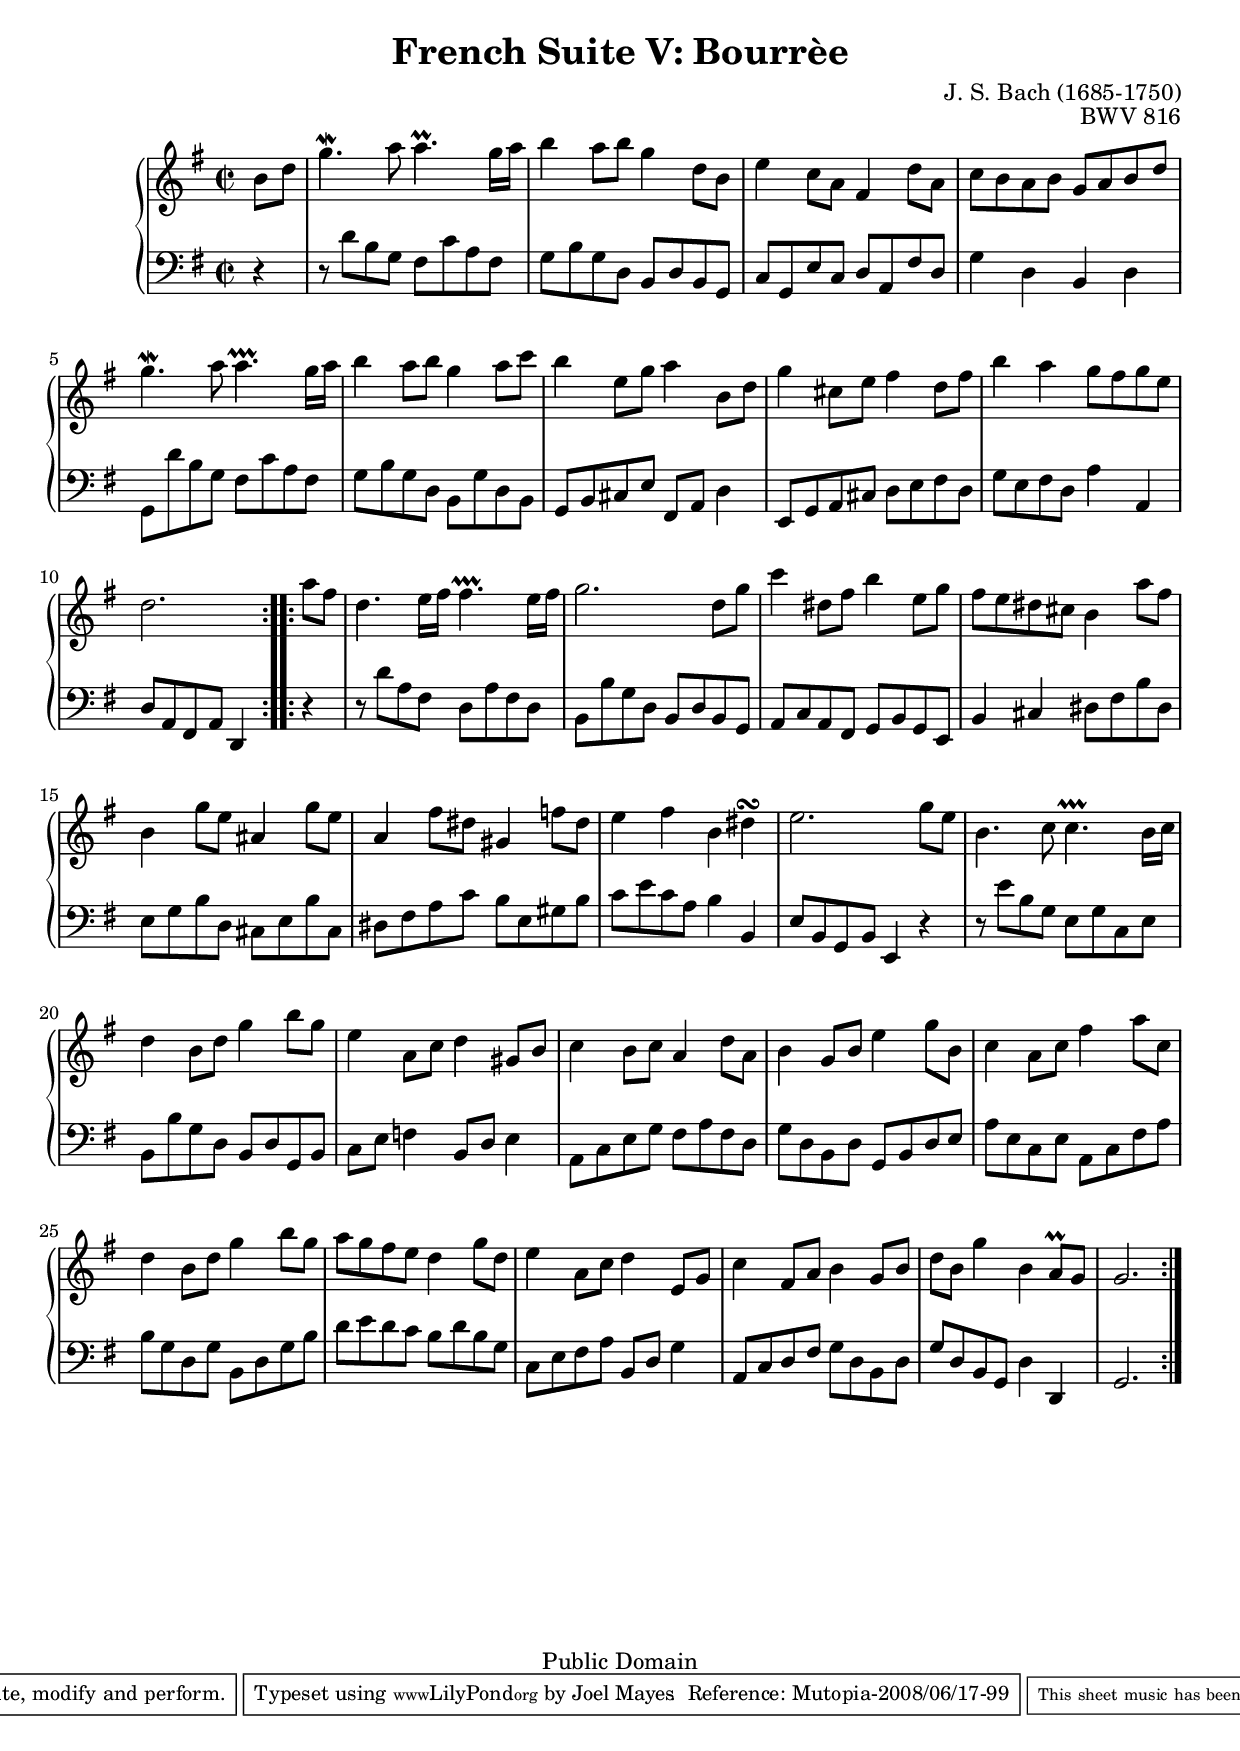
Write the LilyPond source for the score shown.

\version "2.11.46"

\header {
  title        = "French Suite V: Bourrèe"
  composer     = "J. S. Bach (1685-1750)"
  opus         = "BWV 816"
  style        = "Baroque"
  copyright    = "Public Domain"
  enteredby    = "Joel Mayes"
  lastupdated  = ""
  date         = "1722"

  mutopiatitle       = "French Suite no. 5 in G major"
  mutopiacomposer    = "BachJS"
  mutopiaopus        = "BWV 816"
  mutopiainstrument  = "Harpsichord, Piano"
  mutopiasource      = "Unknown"
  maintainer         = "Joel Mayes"
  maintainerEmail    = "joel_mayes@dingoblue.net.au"

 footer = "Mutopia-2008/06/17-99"
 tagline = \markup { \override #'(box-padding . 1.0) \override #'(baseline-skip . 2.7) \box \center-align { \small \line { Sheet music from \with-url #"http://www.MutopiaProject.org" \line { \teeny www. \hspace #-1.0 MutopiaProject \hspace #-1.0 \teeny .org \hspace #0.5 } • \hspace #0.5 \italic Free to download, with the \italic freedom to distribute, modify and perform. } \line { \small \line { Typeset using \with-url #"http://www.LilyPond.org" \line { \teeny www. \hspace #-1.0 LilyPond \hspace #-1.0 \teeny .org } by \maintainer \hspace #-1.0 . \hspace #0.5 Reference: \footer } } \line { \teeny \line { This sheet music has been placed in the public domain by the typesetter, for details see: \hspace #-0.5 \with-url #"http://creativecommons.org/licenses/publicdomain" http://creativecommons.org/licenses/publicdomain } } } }
}

Global = {
  
  \key g \major
  \override Staff.TimeSignature   #'style = #'C
  \time 2/2
  \partial 4
}

VoiceI =  \relative c'' {
  \repeat volta 2 {
    b8 d g4.\mordent a8 a4.\prall g16 a
    b4 a8 b g4 d8 b
    e4 c8 a fis4 d'8 a
    c b a b g a b d
    g4.\mordent a8 a4.\prallprall g16 a
    b4 a8 b g4 a8 c
    b4 e,8 g a4 b,8 d
    g4 cis,8 e fis4  d8 fis
    b4 a g8 fis g e d2.
  }
  \repeat volta 2 {
    a'8 fis
    d4. e16 fis fis4.\prallprall e16 fis
    g2. d8 g
    c4 dis,8 fis b4 e,8 g
    fis e dis cis b4 a'8 fis
    b,4 g'8 e ais,4 g'8 e
    a,4 fis'8 dis gis,4 f'8 dis
    e4 fis b, dis\turn
    e2. g8 e
    b4. c8 c4.\prallprall b16 c
    d4 b8 d g4 b8 g
    e4 a,8 c d4 gis,8 b
    c4 b8 c a4 d8 a 
    b4 g8 b e4 g8 b,
    c4 a8 c fis4 a8 c,
    d4 b8 d g4 b8 g
    a g fis e d4 g8 d
    e4 a,8 c d4 e,8 g
    c4 fis,8 a b4 g8 b
    d b g'4 b, a8\prall g
    g2.
  }
}

VoiceII =  \relative c' {
  \repeat volta 2 {
    r4
    r8 d b g fis c' a fis 
    g b g d b d b g
    c g e' c d a fis' d
    g4 d b d
    g,8 d'' b g fis c' a fis
    g b g d b g' d b
    g b cis e fis, a d4
    e,8 g a cis d e fis d
    g e fis d a'4 a,
    d8 a fis a d,4
  }
  \repeat volta 2 {
    r4
    r8 d'' a fis d a' fis d
    b b' g d b d b g
    a c a fis g b g e
    b'4 cis dis8 fis b dis,
    e g b d, cis e b' cis,
    dis fis a c b e, gis b
    c e c a b4 b,
    e8 b g b e,4 r
    r8 e'' b g e g c, e
    b b' g d b d g, b
    c e f4 b,8 d e4
    a,8 c e g fis a fis d
    g d b d g, b d e
    a e c e a, c fis a
    b g d g b, d g b
    d e d c b d b g
    c, e fis a b, d g4
    a,8 c d fis g d b d
    g d b g d'4 d,
    g2.
  }
}

\score {
  \context PianoStaff <<
    \context Staff = Upper {
      \Global
      \clef treble
      \context Voice = "i" \VoiceI
    }
    \context Staff = Lower {
      \Global
      \clef bass
      \context Voice = "ii" \VoiceII
    }
  >>
  \layout { }
  \midi { }
}
